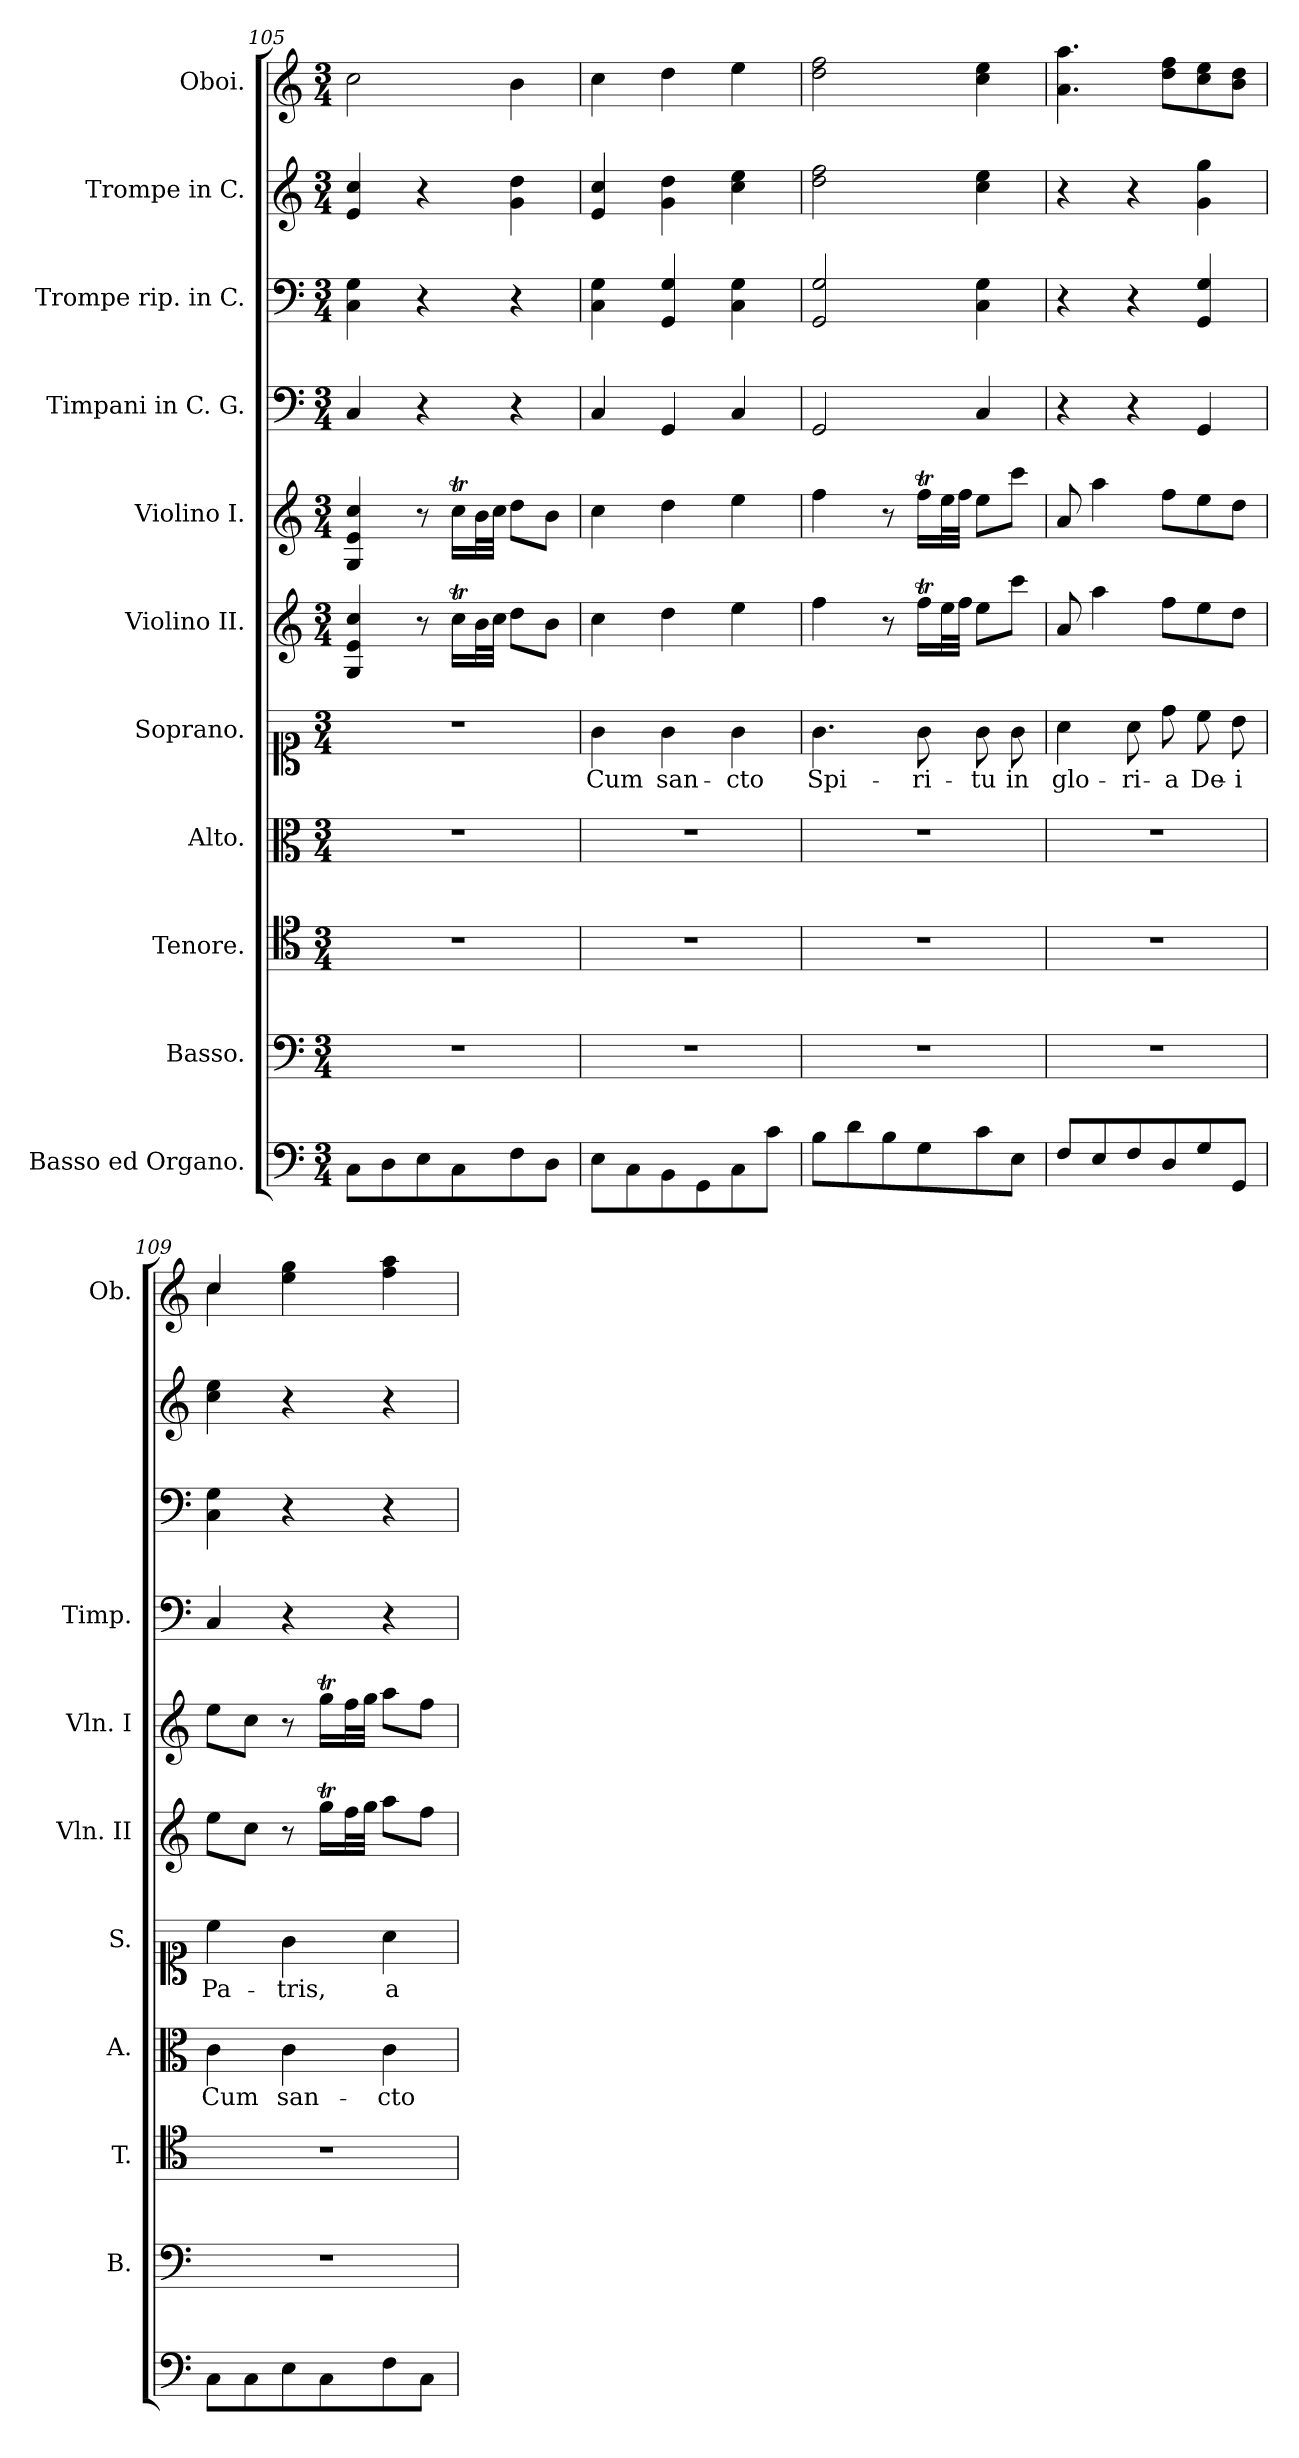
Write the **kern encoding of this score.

**kern	**kern	**kern	**kern	**text	**kern	**text	**kern	**kern	**kern	**kern	**kern	**kern
*part11	*part10	*part9	*part8	*part8	*part7	*part7	*part6	*part5	*part4	*part3	*part2	*part1
*staff11	*staff10	*staff9	*staff8	*staff8	*staff7	*staff7	*staff6	*staff5	*staff4	*staff3	*staff2	*staff1
*I"Basso ed  Organo.	*I"Basso.	*I"Tenore.	*I"Alto.	*	*I"Soprano.	*	*I"Violino II.	*I"Violino I.	*I"Timpani in C. G.	*I"Trompe rip. in C.	*I"Trompe in C.	*I"Oboi.
*	*I'B.	*I'T.	*I'A.	*	*I'S.	*	*I'Vln. II	*I'Vln. I	*I'Timp.	*	*	*I'Ob.
*clefF4	*clefF4	*clefC4	*clefC3	*	*clefC1	*	*clefG2	*clefG2	*clefF4	*clefF4	*clefG2	*clefG2
*k[]	*k[]	*k[]	*k[]	*	*k[]	*	*k[]	*k[]	*k[]	*k[]	*k[]	*k[]
*M3/4	*M3/4	*M3/4	*M3/4	*	*M3/4	*	*M3/4	*M3/4	*M3/4	*M3/4	*M3/4	*M3/4
=105	=105	=105	=105	=105	=105	=105	=105	=105	=105	=105	=105	=105
8C\L	2.r	2.r	2.r	.	2.r	.	4G/ 4e/ 4cc/	4G/ 4e/ 4cc/	4C/	4C\ 4G\	4e/ 4cc/	2cc\
8D\	.	.	.	.	.	.	.	.	.	.	.	.
8E\	.	.	.	.	.	.	8r	8r	4r	4r	4r	.
8C\	.	.	.	.	.	.	16ccT\LL	16ccT\LL	.	.	.	.
.	.	.	.	.	.	.	32b\L	32b\L	.	.	.	.
.	.	.	.	.	.	.	32cc\JJJ	32cc\JJJ	.	.	.	.
8F\	.	.	.	.	.	.	8dd\L	8dd\L	4r	4r	4g\ 4dd\	4b\
8D\J	.	.	.	.	.	.	8b\J	8b\J	.	.	.	.
=106	=106	=106	=106	=106	=106	=106	=106	=106	=106	=106	=106	=106
!	!	!	!	!	!	!LO:LY:b	!	!	!	!	!	!
8E\L	2.r	2.r	2.r	.	4g\	Cum	4cc\	4cc\	4C/	4C\ 4G\	4e/ 4cc/	4cc\
8C\	.	.	.	.	.	.	.	.	.	.	.	.
!	!	!	!	!	!	!LO:LY:b	!	!	!	!	!	!
8BB\	.	.	.	.	4g\	san-	4dd\	4dd\	4GG/	4GG/ 4G/	4g\ 4dd\	4dd\
8GG\	.	.	.	.	.	.	.	.	.	.	.	.
!	!	!	!	!	!	!LO:LY:b	!	!	!	!	!	!
8C\	.	.	.	.	4g\	-cto	4ee\	4ee\	4C/	4C\ 4G\	4cc\ 4ee\	4ee\
8c\J	.	.	.	.	.	.	.	.	.	.	.	.
!!LO:PB:g=z
=107	=107	=107	=107	=107	=107	=107	=107	=107	=107	=107	=107	=107
!	!	!	!	!	!	!LO:LY:b	!	!	!	!	!	!
8B\L	2.r	2.r	2.r	.	4.g\	Spi-	4ff\	4ff\	2GG/	2GG/ 2G/	2dd\ 2ff\	2dd\ 2ff\
8d\	.	.	.	.	.	.	.	.	.	.	.	.
8B\	.	.	.	.	.	.	8r	8r	.	.	.	.
!	!	!	!	!	!	!LO:LY:b	!	!	!	!	!	!
8G\	.	.	.	.	8g\	-ri-	16ffT\LL	16ffT\LL	.	.	.	.
.	.	.	.	.	.	.	32ee\L	32ee\L	.	.	.	.
.	.	.	.	.	.	.	32ff\JJJ	32ff\JJJ	.	.	.	.
!	!	!	!	!	!	!LO:LY:b	!	!	!	!	!	!
8c\	.	.	.	.	8g\	-tu	8ee\L	8ee\L	4C/	4C\ 4G\	4cc\ 4ee\	4cc\ 4ee\
!	!	!	!	!	!	!LO:LY:b	!	!	!	!	!	!
8E\J	.	.	.	.	8g\	in	8ccc\J	8ccc\J	.	.	.	.
=108	=108	=108	=108	=108	=108	=108	=108	=108	=108	=108	=108	=108
!	!	!	!	!	!	!LO:LY:b	!	!	!	!	!	!
8F/L	2.r	2.r	2.r	.	4a\	glo-	8a/	8a/	4r	4r	4r	4.a\ 4.aa\
8E/	.	.	.	.	.	.	4aa\	4aa\	.	.	.	.
!	!	!	!	!	!	!LO:LY:b	!	!	!	!	!	!
8F/	.	.	.	.	8a\	-ri-	.	.	4r	4r	4r	.
!	!	!	!	!	!	!LO:LY:b	!	!	!	!	!	!
8D/	.	.	.	.	8dd\	-a	8ff\L	8ff\L	.	.	.	8dd\ 8ff\L
!	!	!	!	!	!	!LO:LY:b	!	!	!	!	!	!
8G/	.	.	.	.	8cc\	De-	8ee\	8ee\	4GG/	4GG/ 4G/	4g\ 4gg\	8cc\ 8ee\
!	!	!	!	!	!	!LO:LY:b	!	!	!	!	!	!
8GG/J	.	.	.	.	8b\	-i	8dd\J	8dd\J	.	.	.	8b\ 8dd\J
=109	=109	=109	=109	=109	=109	=109	=109	=109	=109	=109	=109	=109
!	!	!	!	!LO:LY:b	!	!LO:LY:b	!	!	!	!	!	!
*	*	*	*	*	*	*	*	*	*	*	*	*^
8C\L	2.r	2.r	4c\	Cum	4cc\	Pa-	8ee\L	8ee\L	4C/	4C\ 4G\	4cc\ 4ee\	4cc/	4cc\
8C\	.	.	.	.	.	.	8cc\J	8cc\J	.	.	.	.	.
!	!	!	!	!LO:LY:b	!	!LO:LY:b	!	!	!	!	!	!	!
8E\	.	.	4c\	san-	4g\	-tris,	8r	8r	4r	4r	4r	4ee\ 4gg\	2ryy
8C\	.	.	.	.	.	.	16ggT\LL	16ggT\LL	.	.	.	.	.
.	.	.	.	.	.	.	32ff\L	32ff\L	.	.	.	.	.
.	.	.	.	.	.	.	32gg\JJJ	32gg\JJJ	.	.	.	.	.
!	!	!	!	!LO:LY:b	!	!LO:LY:b	!	!	!	!	!	!	!
8F\	.	.	4c\	-cto	4a\	a-	8aa\L	8aa\L	4r	4r	4r	4ff\ 4aa\	.
8C\J	.	.	.	.	.	.	8ff\J	8ff\J	.	.	.	.	.
*	*	*	*	*	*	*	*	*	*	*	*	*v	*v
=	=	=	=	=	=	=	=	=	=	=	=	=
*-	*-	*-	*-	*-	*-	*-	*-	*-	*-	*-	*-	*-
